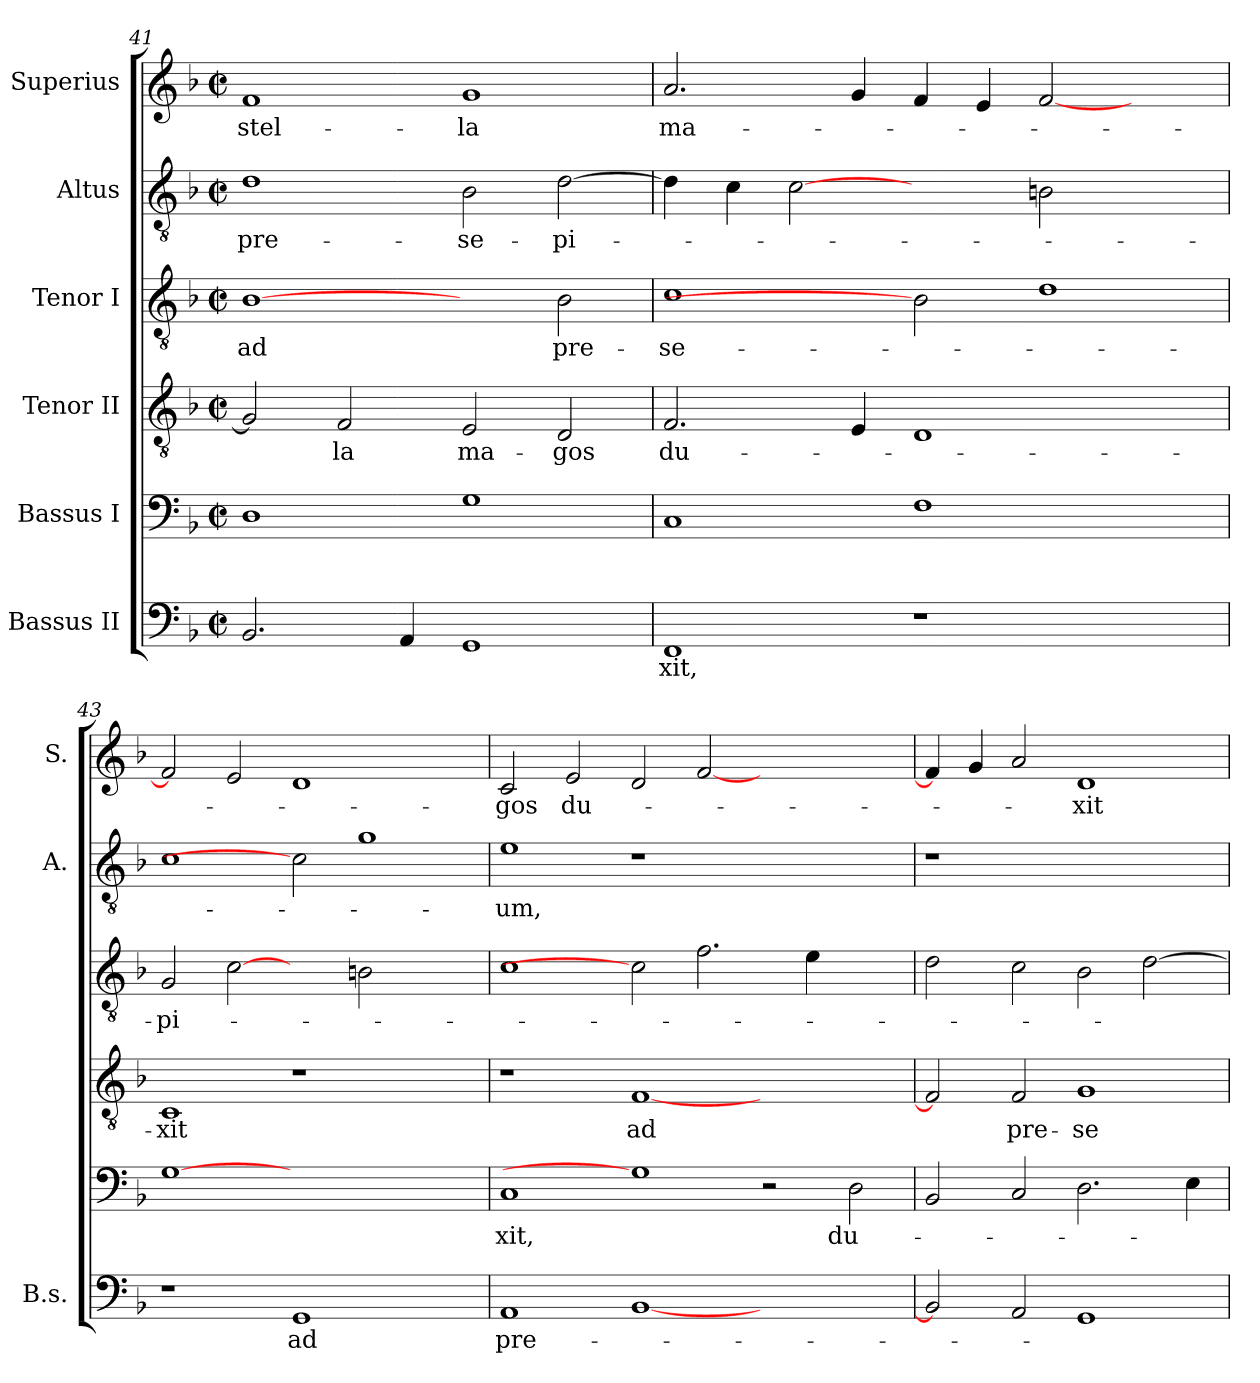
**kern	**text	**kern	**text	**kern	**text	**kern	**text	**kern	**text	**kern	**text
*part6	*part6	*part5	*part5	*part4	*part4	*part3	*part3	*part2	*part2	*part1	*part1
*staff6	*staff6	*staff5	*staff5	*staff4	*staff4	*staff3	*staff3	*staff2	*staff2	*staff1	*staff1
*I"Bassus II	*	*I"Bassus I	*	*I"Tenor II	*	*I"Tenor I	*	*I"Altus	*	*I"Superius	*
*I'B.s.	*	*	*	*	*	*	*	*I'A.	*	*I'S.	*
*clefF4	*	*clefF4	*	*clefGv2	*	*clefGv2	*	*clefGv2	*	*clefG2	*
*	*	*	*	*ITrd7c12	*	*ITrd7c12	*	*ITrd7c12	*	*	*
*k[b-]	*	*k[b-]	*	*k[b-]	*	*k[b-]	*	*k[b-]	*	*k[b-]	*
*F:	*	*F:	*	*F:	*	*F:	*	*F:	*	*F:	*
*M2/2	*	*M2/2	*	*M2/2	*	*M2/2	*	*M2/2	*	*M2/2	*
*met(c|)	*	*met(c|)	*	*met(c|)	*	*met(c|)	*	*met(c|)	*	*met(c|)	*
=41	=41	=41	=41	=41	=41	=41	=41	=41	=41	=41	=41
!	!	!	!	!	!	!	!LO:LY:b:color=#000000	!	!	!	!
!	!	!	!	!	!	!	!	!	!LO:LY:b:color=#000000	!	!
!	!	!	!	!	!	!	!	!	!	!	!LO:LY:b:color=#000000
2.BB-i/	.	1Di	.	2GGi/]	.	[1BB-i	ad	1Di	pre-	1fi	stel-
!	!	!	!	!	!LO:LY:b:color=#000000	!	!	!	!	!	!
.	.	.	.	2FFi/	-la	.	.	.	.	.	.
4AAi/	.	.	.	.	.	.	.	.	.	.	.
!	!	!	!	!	!LO:LY:b:color=#000000	!	!	!	!	!	!
!	!	!	!	!	!	!	!	!	!LO:LY:b:color=#000000	!	!
!	!	!	!	!	!	!	!	!	!	!	!LO:LY:b:color=#000000
1GGi	.	1Gi	.	2EEi/	ma-	2ryy	.	2BB-i\	-se-	1gi	-la
!	!	!	!	!	!LO:LY:b:color=#000000	!	!	!	!	!	!
!	!	!	!	!	!	!	!LO:LY:b:color=#000000	!	!	!	!
!	!	!	!	!	!	!	!	!	!LO:LY:b:color=#000000	!	!
.	.	.	.	2DDi/	-gos	2BB-i\	pre-	[>2Di\	-pi-	.	.
=42	=42	=42	=42	=42	=42	=42	=42	=42	=42	=42	=42
!	!LO:LY:b:color=#000000	!	!	!	!	!	!	!	!	!	!
!	!	!	!	!	!LO:LY:b:color=#000000	!	!	!	!	!	!
!	!	!	!	!	!	!	!LO:LY:b:color=#000000	!	!	!	!
!	!	!	!	!	!	!	!	!	!	!	!LO:LY:b:color=#000000
1FFi	-xit,	1Ci	.	2.FFi/	du-	1Ci	-se-	4Di\]	.	2.ai/	ma-
.	.	.	.	.	.	.	.	4Ci\	.	.	.
.	.	.	.	.	.	.	.	[2Ci	.	.	.
.	.	.	.	4EEi/	.	.	.	.	.	4gi/	.
1r	.	1Fi	.	1DDi	.	2BB-i]	.	2ryy	.	4fi/	.
.	.	.	.	.	.	.	.	.	.	4ei/	.
.	.	.	.	.	.	1Di	.	2BBni\	.	[<2fi/	.
2ryy	.	2ryy	.	2ryy	.	.	.	2ryy	.	2ryy	.
=43	=43	=43	=43	=43	=43	=43	=43	=43	=43	=43	=43
!	!	!	!	!	!LO:LY:b:color=#000000	!	!	!	!	!	!
!	!	!	!	!	!	!	!LO:LY:b:color=#000000	!	!	!	!
1r	.	[1Gi	.	1CCi	-xit	2GGi/	-pi-	1Ci	.	2fi/]	.
.	.	.	.	.	.	[2Ci	.	.	.	2ei/	.
!	!LO:LY:b:color=#000000	!	!	!	!	!	!	!	!	!	!
1GGi	ad	1.ryy	.	1r	.	2ryy	.	2Ci]	.	1di	.
.	.	.	.	.	.	2BBni\	.	1Gi	.	.	.
2ryy	.	.	.	2ryy	.	2ryy	.	.	.	2ryy	.
=44	=44	=44	=44	=44	=44	=44	=44	=44	=44	=44	=44
!	!LO:LY:b:color=#000000	!	!	!	!	!	!	!	!	!	!
!	!	!	!LO:LY:b:color=#000000	!	!	!	!	!	!	!	!
!	!	!	!	!	!	!	!	!	!LO:LY:b:color=#000000	!	!
!	!	!	!	!	!	!	!	!	!	!	!LO:LY:b:color=#000000
1AAi	pre-	1Ci	-xit,	1r	.	1Ci	.	1Ei	-um,	2ci/	-gos
!	!	!	!	!	!	!	!	!	!	!	!LO:LY:b:color=#000000
.	.	.	.	.	.	.	.	.	.	2ei/	du-
!	!	!	!	!	!LO:LY:b:color=#000000	!	!	!	!	!	!
[<1BB-i	.	1Gi]	.	[<1FFi	ad	2Ci]	.	1r	.	2di/	.
.	.	.	.	.	.	2.Fi\	.	.	.	[<2fi/	.
1ryy	.	2r	.	1ryy	.	.	.	1ryy	.	1ryy	.
.	.	.	.	.	.	4Ei\	.	.	.	.	.
!	!	!	!LO:LY:b:color=#000000	!	!	!	!	!	!	!	!
.	.	2Di\	du-	.	.	2ryy	.	.	.	.	.
!!LO:LB:g=z
=45	=45	=45	=45	=45	=45	=45	=45	=45	=45	=45	=45
!	!	!	!	!	!	!	!	!LO:N:vis=1	!	!	!
2BB-i/]	.	2BB-i/	.	2FFi/]	.	2Di\	.	1r	.	4fi/]	.
.	.	.	.	.	.	.	.	.	.	4gi/	.
!	!	!	!	!	!LO:LY:b:color=#000000	!	!	!	!	!	!
2AAi/	.	2Ci/	.	2FFi/	pre-	2Ci\	.	.	.	2ai/	.
!	!	!	!	!	!LO:LY:b:color=#000000	!	!	!	!	!	!
!	!	!	!	!	!	!	!	!	!	!	!LO:LY:b:color=#000000
1GGi	.	2.Di\	.	1GGi	-se-	2BB-i\	.	1ryy	.	1di	-xit
.	.	.	.	.	.	[>2Di\	.	.	.	.	.
.	.	4Ei\	.	.	.	.	.	.	.	.	.
=	=	=	=	=	=	=	=	=	=	=	=
*-	*-	*-	*-	*-	*-	*-	*-	*-	*-	*-	*-
